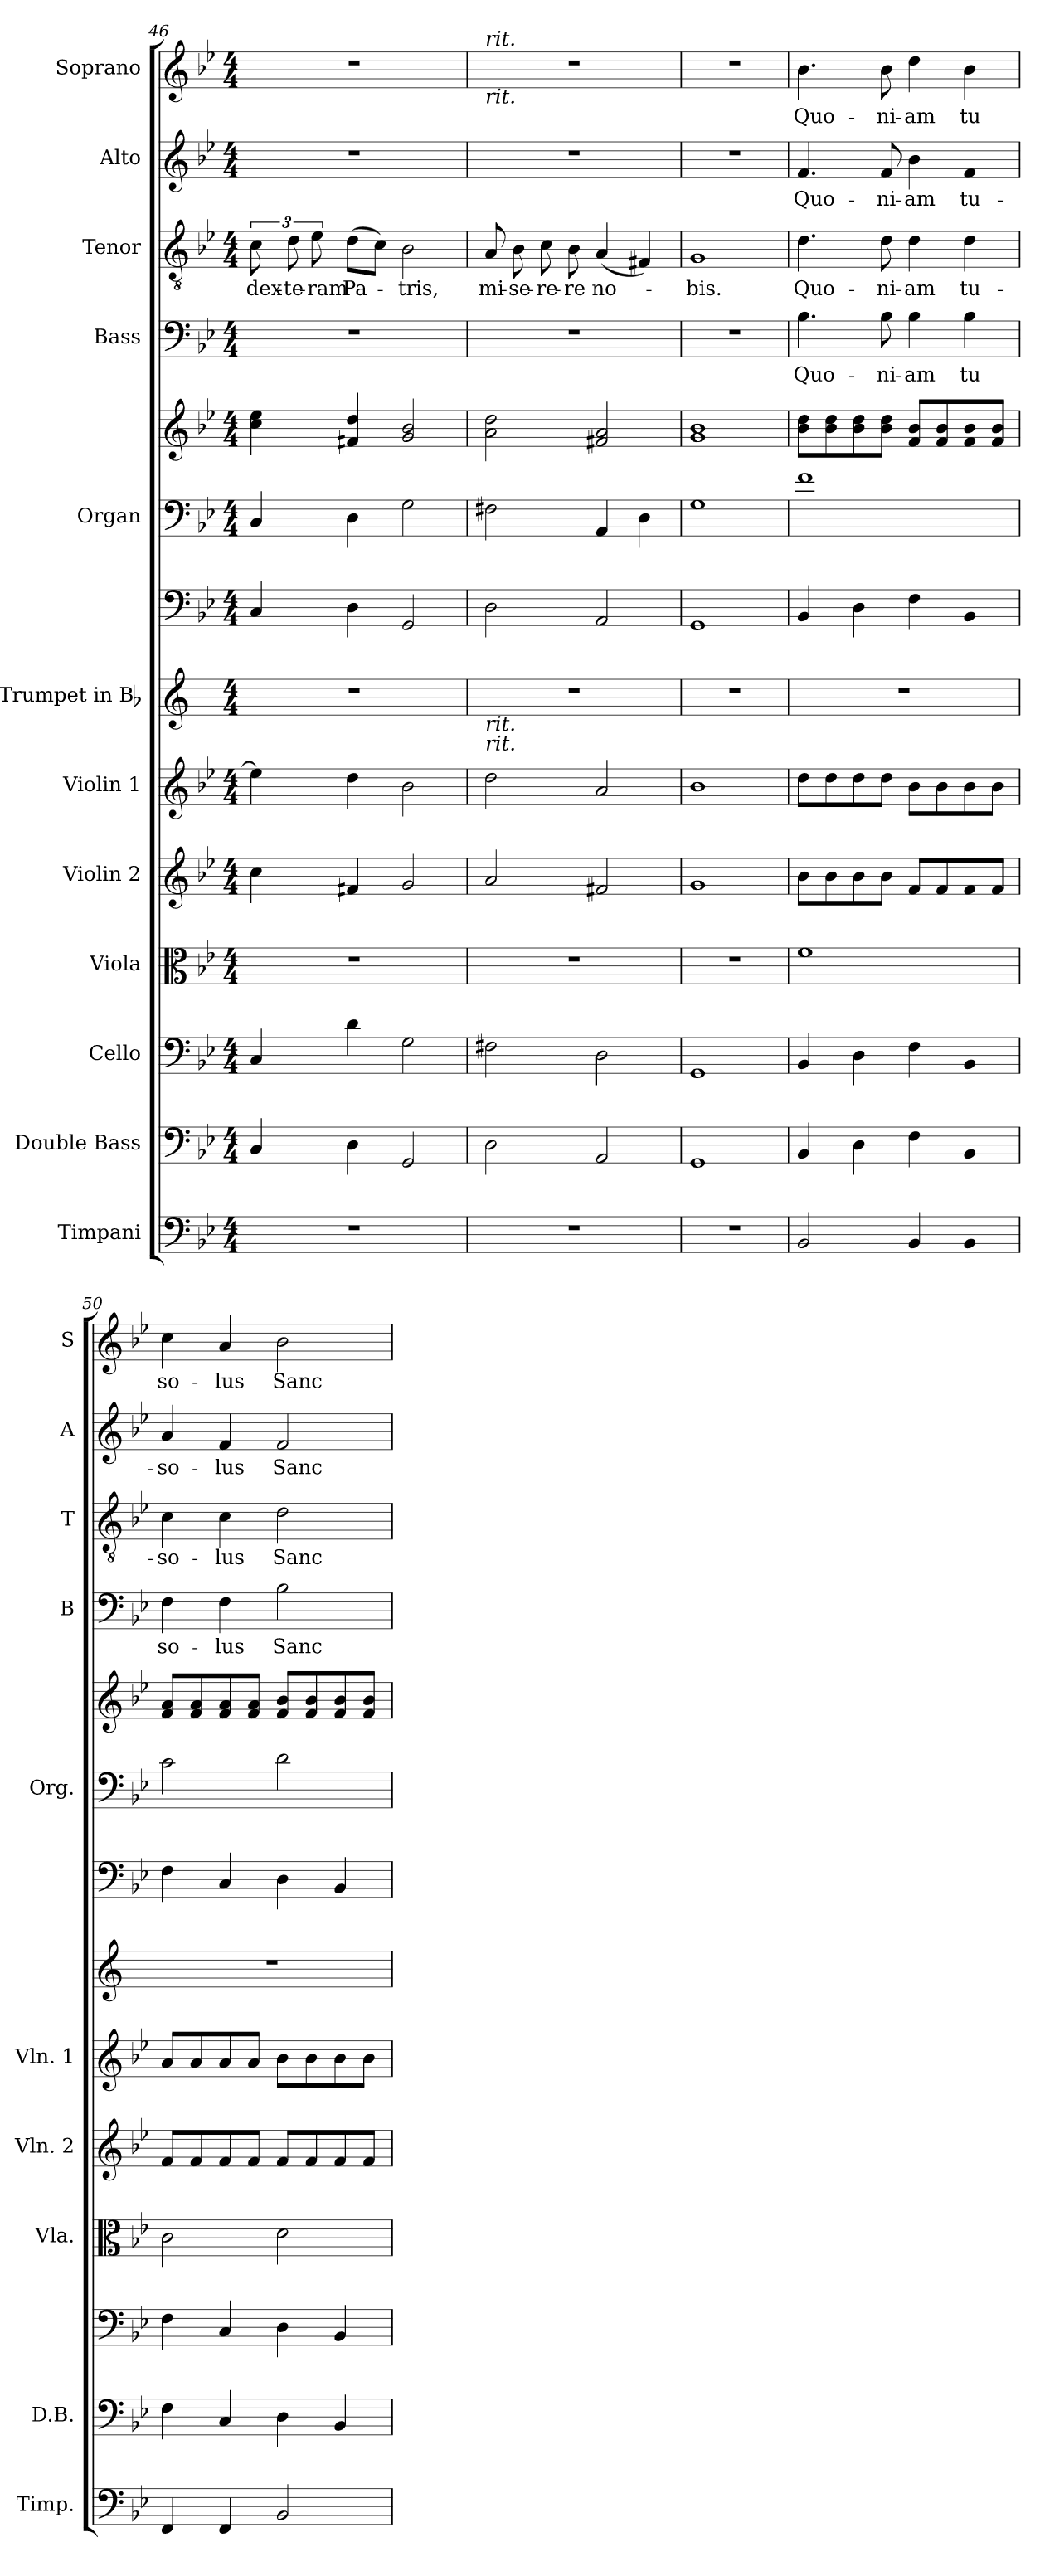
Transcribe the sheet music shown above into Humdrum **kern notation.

**kern	**kern	**kern	**kern	**kern	**kern	**kern	**kern	**kern	**kern	**kern	**text	**kern	**text	**kern	**text	**kern	**text
*part13	*part12	*part11	*part10	*part9	*part8	*part7	*part6	*part5	*part5	*part4	*part4	*part3	*part3	*part2	*part2	*part1	*part1
*staff14	*staff13	*staff12	*staff11	*staff10	*staff9	*staff8	*staff7	*staff6	*staff5	*staff4	*staff4	*staff3	*staff3	*staff2	*staff2	*staff1	*staff1
*I"Timpani	*I"Double Bass	*I"Cello	*I"Viola	*I"Violin 2	*I"Violin 1	*I"Trumpet in Bb	*	*I"Organ	*	*I"Bass	*	*I"Tenor	*	*I"Alto	*	*I"Soprano	*
*I'Timp.	*I'D.B.	*	*I'Vla.	*I'Vln. 2	*I'Vln. 1	*	*	*I'Org.	*	*I'B	*	*I'T	*	*I'A	*	*I'S	*
*clefF4	*clefF4	*clefF4	*clefC3	*clefG2	*clefG2	*clefG2	*clefF4	*clefF4	*clefG2	*clefF4	*	*clefGv2	*	*clefG2	*	*clefG2	*
*	*ITrd7c12	*	*	*	*	*ITrd1c2	*	*	*	*	*	*	*	*	*	*	*
*k[b-e-]	*k[b-e-]	*k[b-e-]	*k[b-e-]	*k[b-e-]	*k[b-e-]	*k[b-e-]	*k[b-e-]	*k[b-e-]	*k[b-e-]	*k[b-e-]	*	*k[b-e-]	*	*k[b-e-]	*	*k[b-e-]	*
*B-:	*B-:	*B-:	*B-:	*B-:	*B-:	*B-:	*B-:	*B-:	*B-:	*B-:	*	*B-:	*	*B-:	*	*B-:	*
*M4/4	*M4/4	*M4/4	*M4/4	*M4/4	*M4/4	*M4/4	*M4/4	*M4/4	*M4/4	*M4/4	*	*M4/4	*	*M4/4	*	*M4/4	*
=46	=46	=46	=46	=46	=46	=46	=46	=46	=46	=46	=46	=46	=46	=46	=46	=46	=46
!	!	!	!	!	!	!	!	!	!	!	!	!	!LO:LY:b	!	!	!	!
1r	4CC/	4C/	1r	4cc\	4ee-\]	1r	4C/	4C/	4cc\ 4ee-\	1r	.	12c\	dex-	1r	.	1r	.
!	!	!	!	!	!	!	!	!	!	!	!	!	!LO:LY:b	!	!	!	!
.	.	.	.	.	.	.	.	.	.	.	.	12d\	-te-	.	.	.	.
!	!	!	!	!	!	!	!	!	!	!	!	!	!LO:LY:b	!	!	!	!
.	.	.	.	.	.	.	.	.	.	.	.	12e-\	-ram	.	.	.	.
!	!	!	!	!	!	!	!	!	!	!	!	!	!LO:LY:b	!	!	!	!
.	4DD\	4d\	.	4f#X/	4dd\	.	4D\	4D\	4f#X/ 4dd/	.	.	(>8d\L	Pa-	.	.	.	.
.	.	.	.	.	.	.	.	.	.	.	.	8c\J)	.	.	.	.	.
!	!	!	!	!	!	!	!	!	!	!	!	!	!LO:LY:b	!	!	!	!
.	2GGG/	2G\	.	2g/	2b-\	.	2GG/	2G\	2g/ 2b-/	.	.	2B-\	-tris,	.	.	.	.
!!LO:PB:g=z
=47	=47	=47	=47	=47	=47	=47	=47	=47	=47	=47	=47	=47	=47	=47	=47	=47	=47
!	!	!	!	!	!	!	!	!	!	!	!	!	!	!	!	!LO:TX:b:i:t=rit.	!
!	!	!	!	!	!	!	!	!	!	!	!	!	!	!	!	!LO:TX:a:i:t=rit.	!
!	!	!	!	!	!	!LO:TX:b:i:t=rit.	!	!	!	!	!	!	!	!	!	!	!
!	!	!	!	!	!	!LO:TX:b:i:t=rit.	!	!	!	!	!	!	!	!	!	!	!
!	!	!	!	!	!	!	!	!	!	!	!	!	!LO:LY:b	!	!	!	!
1r	2DD\	2F#X\	1r	2a/	2dd\	1r	2D\	2F#X\	2a\ 2dd\	1r	.	8A/	mi-	1r	.	1r	.
!	!	!	!	!	!	!	!	!	!	!	!	!	!LO:LY:b	!	!	!	!
.	.	.	.	.	.	.	.	.	.	.	.	8B-\	-se-	.	.	.	.
!	!	!	!	!	!	!	!	!	!	!	!	!	!LO:LY:b	!	!	!	!
.	.	.	.	.	.	.	.	.	.	.	.	8c\	-re-	.	.	.	.
!	!	!	!	!	!	!	!	!	!	!	!	!	!LO:LY:b	!	!	!	!
.	.	.	.	.	.	.	.	.	.	.	.	8B-\	-re	.	.	.	.
!	!	!	!	!	!	!	!	!	!	!	!	!	!LO:LY:b	!	!	!	!
.	2AAA/	2D\	.	2f#X/	2a/	.	2AA/	4AA/	2f#X/ 2a/	.	.	(<4A/	no-	.	.	.	.
.	.	.	.	.	.	.	.	4D\	.	.	.	4F#X/)	.	.	.	.	.
=48	=48	=48	=48	=48	=48	=48	=48	=48	=48	=48	=48	=48	=48	=48	=48	=48	=48
!	!	!	!	!	!	!	!	!	!	!	!	!	!LO:LY:b	!	!	!	!
1r	1GGG	1GG	1r	1g	1b-	1r	1GG	1G	1g 1b-	1r	.	1G	-bis.	1r	.	1r	.
=49	=49	=49	=49	=49	=49	=49	=49	=49	=49	=49	=49	=49	=49	=49	=49	=49	=49
!	!	!	!	!	!	!	!	!	!	!	!LO:LY:b	!	!LO:LY:b	!	!LO:LY:b	!	!LO:LY:b
2BB-/	4BBB-/	4BB-/	1f	8b-\L	8dd\L	1r	4BB-/	1f	8b-\ 8dd\L	4.B-\	Quo-	4.d\	Quo-	4.f/	Quo-	4.b-\	Quo-
.	.	.	.	8b-\	8dd\	.	.	.	8b-\ 8dd\	.	.	.	.	.	.	.	.
.	4DD\	4D\	.	8b-\	8dd\	.	4D\	.	8b-\ 8dd\	.	.	.	.	.	.	.	.
!	!	!	!	!	!	!	!	!	!	!	!LO:LY:b	!	!LO:LY:b	!	!LO:LY:b	!	!LO:LY:b
.	.	.	.	8b-\J	8dd\J	.	.	.	8b-\ 8dd\J	8B-\	-ni-	8d\	-ni-	8f/	-ni-	8b-\	-ni-
!	!	!	!	!	!	!	!	!	!	!	!LO:LY:b	!	!LO:LY:b	!	!LO:LY:b	!	!LO:LY:b
4BB-/	4FF\	4F\	.	8f/L	8b-\L	.	4F\	.	8f/ 8b-/L	4B-\	-am	4d\	-am	4b-\	-am	4dd\	-am
.	.	.	.	8f/	8b-\	.	.	.	8f/ 8b-/	.	.	.	.	.	.	.	.
!	!	!	!	!	!	!	!	!	!	!	!LO:LY:b	!	!LO:LY:b	!	!LO:LY:b	!	!LO:LY:b
4BB-/	4BBB-/	4BB-/	.	8f/	8b-\	.	4BB-/	.	8f/ 8b-/	4B-\	tu	4d\	tu-	4f/	tu-	4b-\	tu
.	.	.	.	8f/J	8b-\J	.	.	.	8f/ 8b-/J	.	.	.	.	.	.	.	.
=50	=50	=50	=50	=50	=50	=50	=50	=50	=50	=50	=50	=50	=50	=50	=50	=50	=50
!	!	!	!	!	!	!	!	!	!	!	!LO:LY:b	!	!LO:LY:b	!	!LO:LY:b	!	!LO:LY:b
4FF/	4FF\	4F\	2c\	8f/L	8a/L	1r	4F\	2c\	8f/ 8a/L	4F\	so-	4c\	-so-	4a/	-so-	4cc\	so-
.	.	.	.	8f/	8a/	.	.	.	8f/ 8a/	.	.	.	.	.	.	.	.
!	!	!	!	!	!	!	!	!	!	!	!LO:LY:b	!	!LO:LY:b	!	!LO:LY:b	!	!LO:LY:b
4FF/	4CC/	4C/	.	8f/	8a/	.	4C/	.	8f/ 8a/	4F\	-lus	4c\	-lus	4f/	-lus	4a/	-lus
.	.	.	.	8f/J	8a/J	.	.	.	8f/ 8a/J	.	.	.	.	.	.	.	.
!	!	!	!	!	!	!	!	!	!	!	!LO:LY:b	!	!LO:LY:b	!	!LO:LY:b	!	!LO:LY:b
2BB-/	4DD\	4D\	2d\	8f/L	8b-\L	.	4D\	2d\	8f/ 8b-/L	2B-\	Sanc-	2d\	Sanc-	2f/	Sanc-	2b-\	Sanc-
.	.	.	.	8f/	8b-\	.	.	.	8f/ 8b-/	.	.	.	.	.	.	.	.
.	4BBB-/	4BB-/	.	8f/	8b-\	.	4BB-/	.	8f/ 8b-/	.	.	.	.	.	.	.	.
.	.	.	.	8f/J	8b-\J	.	.	.	8f/ 8b-/J	.	.	.	.	.	.	.	.
=	=	=	=	=	=	=	=	=	=	=	=	=	=	=	=	=	=
*-	*-	*-	*-	*-	*-	*-	*-	*-	*-	*-	*-	*-	*-	*-	*-	*-	*-
